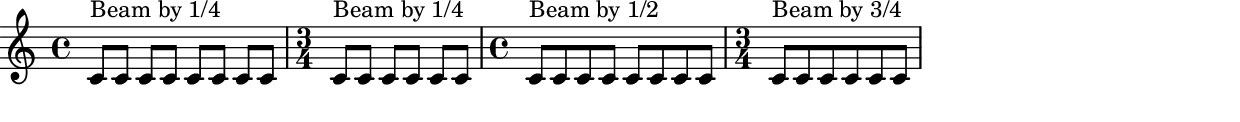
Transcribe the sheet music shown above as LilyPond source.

%% Generated by lilypond-book
%% Options: [exampleindent=10.16\mm,indent=0\mm,line-width=160\mm,paper-height=845.047\pt,paper-width=597.508\pt,papersize='(cons (* 597.508 pt) (* 845.047 pt))]
\include "lilypond-book-preamble.ly"


% ****************************************************************
% Start cut-&-pastable-section
% ****************************************************************

#(ly:set-option 'eps-box-padding 3.000000)



\paper {
  #(set-paper-size '(cons (* 597.508 pt) (* 845.047 pt)))
  indent = 0\mm
  line-width = 160\mm
  % offset the left padding, also add 1mm as lilypond creates cropped
  % images with a little space on the right
  line-width = #(- line-width (* mm  3.000000) (* mm 1))
}

\layout {
  
}




% ****************************************************************
% ly snippet:
% ****************************************************************
\sourcefilename "/lilypond-2.26.0/input/regression/multiple-time-sig-settings.ly"
\sourcefileline 0
\version "2.19.40"

\header {
  texidoc = "
Multiple overrides to the default time signature settings can be
added.  In this example, notes should be beamed as indicated
by the markups.
"
}

\new Staff{
  \relative c' {
    \overrideTimeSignatureSettings
      #'(4 . 4)  % time signature fraction
      #'(1 . 4)  % base moment fraction
      1,1,1,1        % beatStructure
      #'()       % beamExceptions
    \overrideTimeSignatureSettings
      #'(3 . 4)  % time signature fraction
      #'(1 . 4)  % base moment fraction
      1,1,1        % beatStructure
      #'()       % beamExceptions
    \time 4/4
    c8^\markup {"Beam by 1/4"} c c c c c c c |
    \time 3/4
    c8^\markup {"Beam by 1/4"} c c c c c |
    \revertTimeSignatureSettings #'(4 . 4)
    \revertTimeSignatureSettings #'(3 . 4)
    \time 4/4
    c8^\markup {"Beam by 1/2"} c c c c c c c |
    \time 3/4
    c8^\markup {"Beam by 3/4"} c c c c c |
  }
}



% ****************************************************************
% end ly snippet
% ****************************************************************
